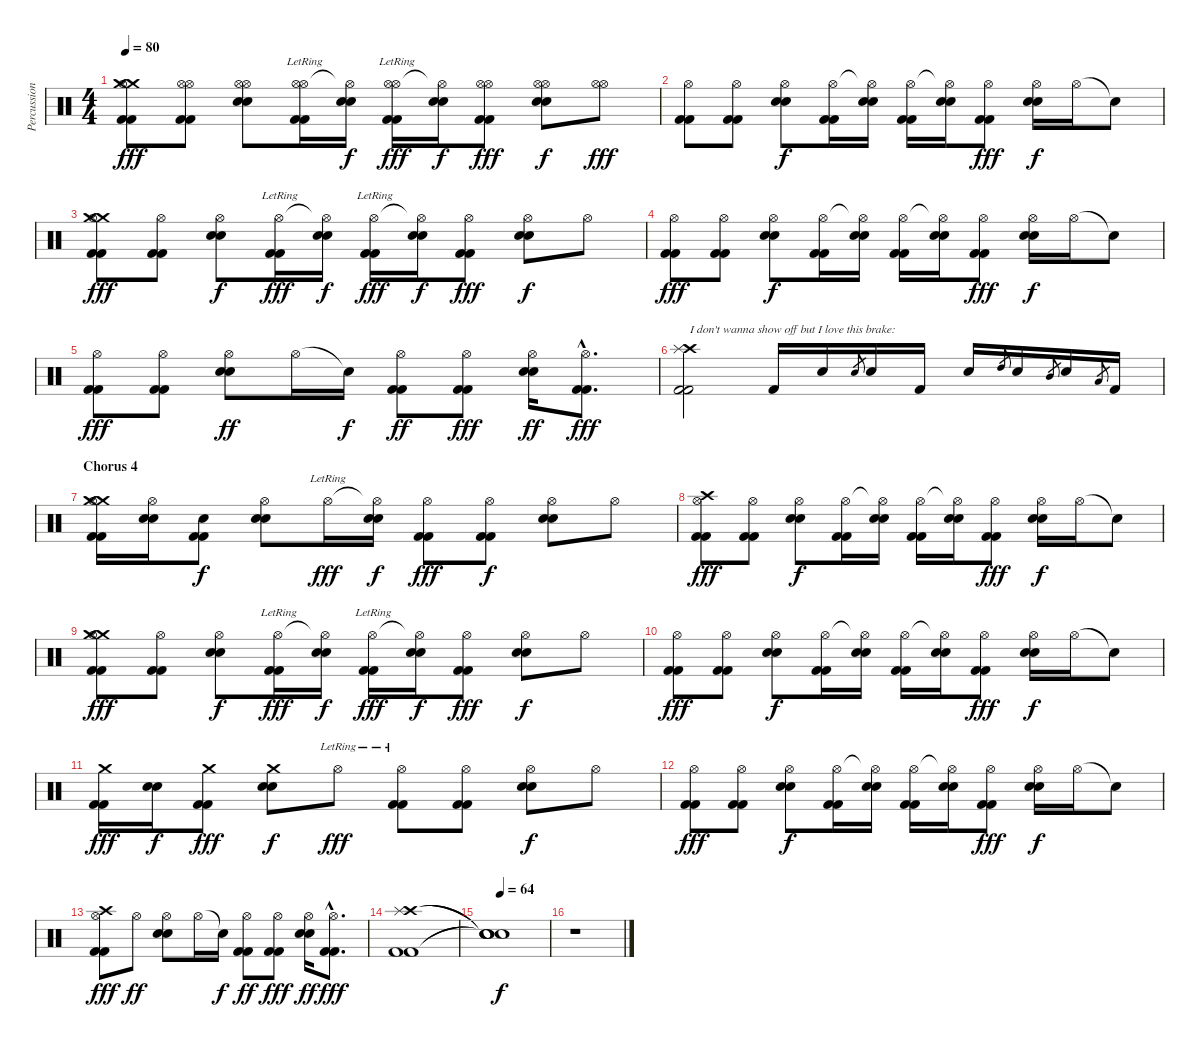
\track ("Percussion (Matt Brann)" "Percussion") {instrument percussion}
\staff {score}
\articulation defaults
\ts (4 4)
\tempo 80
\clef neutral
\ks c
("Crash medium (hit)" "Crash medium (hit)" "Hi-Hat (open)" "Kick (hit) 2" "Kick (hit) 2").8{dy fff} ("Hi-Hat (open)" "Hi-Hat (open)" "Kick (hit) 2" "Kick (hit) 2").8 ("Hi-Hat (open)" "Hi-Hat (open)" "Electric Snare (hit)" "Electric Snare (hit)").8 ("Hi-Hat (open)" "Hi-Hat (open)"{lr} "Kick (hit) 2" "Kick (hit) 2").16 ("Hi-Hat (open)"{t} "Electric Snare (hit)" "Electric Snare (hit)").16{dy f} ("Hi-Hat (open)" "Hi-Hat (open)"{lr} "Kick (hit) 2" "Kick (hit) 2").16{dy fff} ("Hi-Hat (open)"{t} "Electric Snare (hit)" "Electric Snare (hit)").16{dy f} ("Hi-Hat (open)" "Hi-Hat (open)" "Kick (hit) 2" "Kick (hit) 2").8{dy fff} ("Hi-Hat (open)" "Hi-Hat (open)" "Electric Snare (hit)" "Electric Snare (hit)").8{dy f} ("Hi-Hat (open)" "Hi-Hat (open)").8{dy fff} |
("Hi-Hat (open)" "Kick (hit) 2" "Kick (hit) 2").8 ("Hi-Hat (open)" "Kick (hit) 2" "Kick (hit) 2").8 ("Hi-Hat (open)" "Electric Snare (hit)" "Electric Snare (hit)").8{dy f} ("Hi-Hat (open)" "Kick (hit) 2" "Kick (hit) 2").16 ("Hi-Hat (open)"{t} "Electric Snare (hit)" "Electric Snare (hit)").16 ("Hi-Hat (open)" "Kick (hit) 2" "Kick (hit) 2").16 ("Hi-Hat (open)"{t} "Electric Snare (hit)" "Electric Snare (hit)").16 ("Hi-Hat (open)" "Kick (hit) 2" "Kick (hit) 2").8{dy fff} ("Hi-Hat (open)" "Electric Snare (hit)" "Electric Snare (hit)").16{dy f} "Hi-Hat (open)".16 "Snare (hit)"{t}.8 |
("Crash medium (hit)" "Crash medium (hit)" "Hi-Hat (open)" "Kick (hit) 2" "Kick (hit) 2").8{dy fff} ("Hi-Hat (open)" "Kick (hit) 2" "Kick (hit) 2").8 ("Hi-Hat (open)" "Electric Snare (hit)" "Electric Snare (hit)").8{dy f} ("Hi-Hat (open)"{lr} "Kick (hit) 2" "Kick (hit) 2").16{dy fff} ("Hi-Hat (open)"{t} "Electric Snare (hit)" "Electric Snare (hit)").16{dy f} ("Hi-Hat (open)"{lr} "Kick (hit) 2" "Kick (hit) 2").16{dy fff} ("Hi-Hat (open)"{t} "Electric Snare (hit)" "Electric Snare (hit)").16{dy f} ("Hi-Hat (open)" "Kick (hit) 2" "Kick (hit) 2").8{dy fff} ("Hi-Hat (open)" "Electric Snare (hit)" "Electric Snare (hit)").8{dy f} "Hi-Hat (open)".8 |
("Hi-Hat (open)" "Kick (hit) 2" "Kick (hit) 2").8{dy fff} ("Hi-Hat (open)" "Kick (hit) 2" "Kick (hit) 2").8 ("Hi-Hat (open)" "Electric Snare (hit)" "Electric Snare (hit)").8{dy f} ("Hi-Hat (open)" "Kick (hit) 2" "Kick (hit) 2").16 ("Hi-Hat (open)"{t} "Electric Snare (hit)" "Electric Snare (hit)").16 ("Hi-Hat (open)" "Kick (hit) 2" "Kick (hit) 2").16 ("Hi-Hat (open)"{t} "Electric Snare (hit)" "Electric Snare (hit)").16 ("Hi-Hat (open)" "Kick (hit) 2" "Kick (hit) 2").8{dy fff} ("Hi-Hat (open)" "Electric Snare (hit)" "Electric Snare (hit)").16{dy f} "Hi-Hat (open)".16 "Snare (hit)"{t}.8 |
("Hi-Hat (open)" "Kick (hit) 2" "Kick (hit) 2").8{dy fff} ("Hi-Hat (open)" "Kick (hit) 2" "Kick (hit) 2").8 ("Hi-Hat (open)" "Electric Snare (hit)" "Electric Snare (hit)").8{dy ff} "Hi-Hat (open)".16 "Snare (hit)"{t}.16{dy f} ("Hi-Hat (open)" "Kick (hit) 2" "Kick (hit) 2").8{dy ff} ("Hi-Hat (open)" "Kick (hit) 2" "Kick (hit) 2").8{dy fff} ("Hi-Hat (open)" "Electric Snare (hit)" "Electric Snare (hit)").16{dy ff} ("Hi-Hat (open)"{hac} "Kick (hit) 2"{hac} "Kick (hit) 2"{hac}).8{d dy fff} |
("Crash high (hit)" "Splash (hit)" "Kick (hit) 2" "Kick (hit) 2").2{txt "I don't wanna show off but I love this brake:"} "Kick (hit) 2".16 "Electric Snare (hit)".16 "Electric Snare (hit)".8{gr} "Snare (hit) 2".16 "Kick (hit) 2".16 "Electric Snare (hit)".16 "High Tom (hit)".8{gr} "Snare (hit) 2".16 "Mid Tom (hit)".8{gr} "Snare (hit) 2".16 "Low Tom (hit)".8{gr} "Kick (hit) 2".16 |
\section ("" "Chorus 4")
("Crash medium (hit)" "Crash medium (hit)" "Hi-Hat (open)" "Kick (hit) 2" "Kick (hit) 2").16 ("Hi-Hat (open)" "Electric Snare (hit)" "Electric Snare (hit)").16 ("Electric Snare (hit)" "Kick (hit) 2" "Kick (hit) 2").8{dy f} ("Hi-Hat (open)" "Electric Snare (hit)" "Electric Snare (hit)").8 "Hi-Hat (open)"{lr}.16{dy fff} ("Hi-Hat (open)"{t} "Electric Snare (hit)" "Electric Snare (hit)").16{dy f} ("Hi-Hat (open)" "Kick (hit) 2" "Kick (hit) 2").8{dy fff} ("Hi-Hat (open)" "Kick (hit) 2" "Kick (hit) 2").8{dy f} ("Hi-Hat (open)" "Electric Snare (hit)" "Electric Snare (hit)").8 "Hi-Hat (open)".8 |
("Crash high (hit)" "Hi-Hat (open)" "Kick (hit) 2" "Kick (hit) 2").8{dy fff} ("Hi-Hat (open)" "Kick (hit) 2" "Kick (hit) 2").8 ("Hi-Hat (open)" "Electric Snare (hit)" "Electric Snare (hit)").8{dy f} ("Hi-Hat (open)" "Kick (hit) 2" "Kick (hit) 2").16 ("Hi-Hat (open)"{t} "Electric Snare (hit)" "Electric Snare (hit)").16 ("Hi-Hat (open)" "Kick (hit) 2" "Kick (hit) 2").16 ("Hi-Hat (open)"{t} "Electric Snare (hit)" "Electric Snare (hit)").16 ("Hi-Hat (open)" "Kick (hit) 2" "Kick (hit) 2").8{dy fff} ("Hi-Hat (open)" "Electric Snare (hit)" "Electric Snare (hit)").16{dy f} "Hi-Hat (open)".16 "Snare (hit)"{t}.8 |
("Crash medium (hit)" "Crash medium (hit)" "Hi-Hat (open)" "Kick (hit) 2" "Kick (hit) 2").8{dy fff} ("Hi-Hat (open)" "Kick (hit) 2" "Kick (hit) 2").8 ("Hi-Hat (open)" "Electric Snare (hit)" "Electric Snare (hit)").8{dy f} ("Hi-Hat (open)"{lr} "Kick (hit) 2" "Kick (hit) 2").16{dy fff} ("Hi-Hat (open)"{t} "Electric Snare (hit)" "Electric Snare (hit)").16{dy f} ("Hi-Hat (open)"{lr} "Kick (hit) 2" "Kick (hit) 2").16{dy fff} ("Hi-Hat (open)"{t} "Electric Snare (hit)" "Electric Snare (hit)").16{dy f} ("Hi-Hat (open)" "Kick (hit) 2" "Kick (hit) 2").8{dy fff} ("Hi-Hat (open)" "Electric Snare (hit)" "Electric Snare (hit)").8{dy f} "Hi-Hat (open)".8 |
("Hi-Hat (open)" "Kick (hit) 2" "Kick (hit) 2").8{dy fff} ("Hi-Hat (open)" "Kick (hit) 2" "Kick (hit) 2").8 ("Hi-Hat (open)" "Electric Snare (hit)" "Electric Snare (hit)").8{dy f} ("Hi-Hat (open)" "Kick (hit) 2" "Kick (hit) 2").16 ("Hi-Hat (open)"{t} "Electric Snare (hit)" "Electric Snare (hit)").16 ("Hi-Hat (open)" "Kick (hit) 2" "Kick (hit) 2").16 ("Hi-Hat (open)"{t} "Electric Snare (hit)" "Electric Snare (hit)").16 ("Hi-Hat (open)" "Kick (hit) 2" "Kick (hit) 2").8{dy fff} ("Hi-Hat (open)" "Electric Snare (hit)" "Electric Snare (hit)").16{dy f} "Hi-Hat (open)".16 "Snare (hit)"{t}.8 |
("Crash medium (hit)" "Kick (hit) 2" "Kick (hit) 2").16{dy fff} ("Electric Snare (hit)" "Electric Snare (hit)").16{dy f} ("Crash medium (hit)" "Kick (hit) 2" "Kick (hit) 2").8{dy fff} ("Crash medium (hit)" "Electric Snare (hit)" "Electric Snare (hit)").8{dy f} "Hi-Hat (open)"{lr}.8{dy fff} ("Hi-Hat (open)"{lr} "Kick (hit) 2" "Kick (hit) 2").8 ("Hi-Hat (open)" "Kick (hit) 2" "Kick (hit) 2").8 ("Hi-Hat (open)" "Electric Snare (hit)" "Electric Snare (hit)").8{dy f} "Hi-Hat (open)".8 |
("Hi-Hat (open)" "Kick (hit) 2" "Kick (hit) 2").8{dy fff} ("Hi-Hat (open)" "Kick (hit) 2" "Kick (hit) 2").8 ("Hi-Hat (open)" "Electric Snare (hit)" "Electric Snare (hit)").8{dy f} ("Hi-Hat (open)" "Kick (hit) 2" "Kick (hit) 2").16 ("Hi-Hat (open)"{t} "Electric Snare (hit)" "Electric Snare (hit)").16 ("Hi-Hat (open)" "Kick (hit) 2" "Kick (hit) 2").16 ("Hi-Hat (open)"{t} "Electric Snare (hit)" "Electric Snare (hit)").16 ("Hi-Hat (open)" "Kick (hit) 2" "Kick (hit) 2").8{dy fff} ("Hi-Hat (open)" "Electric Snare (hit)" "Electric Snare (hit)").16{dy f} "Hi-Hat (open)".16 "Snare (hit)"{t}.8 |
("Hi-Hat (open)" "Crash high (hit)" "Kick (hit) 2" "Kick (hit) 2").8{dy fff} "Hi-Hat (open)".8{dy ff} ("Hi-Hat (open)" "Electric Snare (hit)" "Electric Snare (hit)").8 "Hi-Hat (open)".16 "Snare (hit)"{t}.16{dy f} ("Hi-Hat (open)" "Kick (hit) 2" "Kick (hit) 2").8{dy ff} ("Hi-Hat (open)" "Kick (hit) 2" "Kick (hit) 2").8{dy fff} ("Hi-Hat (open)" "Electric Snare (hit)" "Electric Snare (hit)").16{dy ff} ("Hi-Hat (open)"{hac} "Kick (hit) 2"{hac} "Kick (hit) 2"{hac}).8{d dy fff} |
("Crash high (hit)" "Splash (hit)" "Kick (hit) 2" "Kick (hit) 2").1 |
\tempo (64 0.125)
("Snare (hit)"{t} "Snare (hit)"{t} "Snare (hit)"{t} "Snare (hit)"{t}).1{dy f} |
r.1
